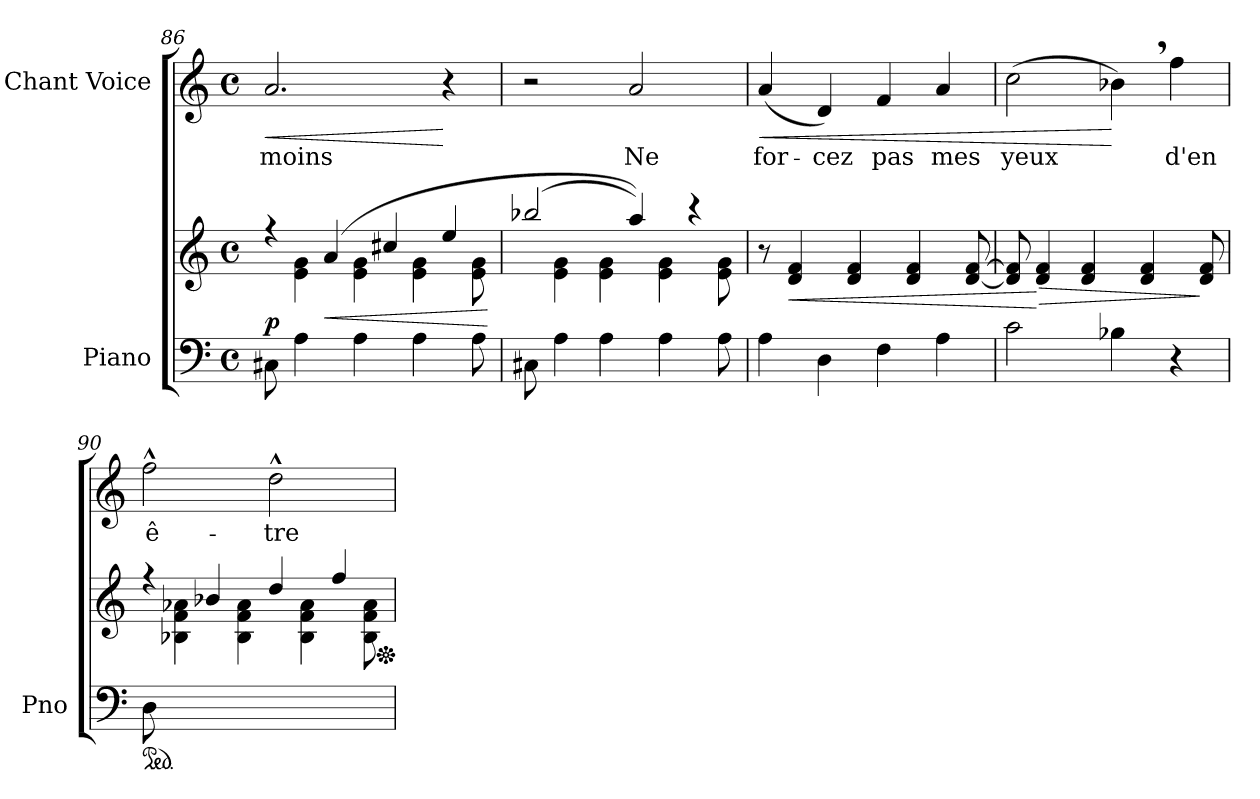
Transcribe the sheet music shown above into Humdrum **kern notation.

**kern	**kern	**dynam	**kern	**text	**dynam
*part2	*part2	*part2	*part1	*part1	*part1
*staff3	*staff2	*staff2/3	*staff1	*staff1	*staff1
*I"Piano	*	*	*I"Chant Voice	*	*
*I'Pno	*	*	*	*	*
*clefF4	*clefG2	*	*clefG2	*	*
*k[]	*k[]	*	*k[]	*	*
*M4/4	*M4/4	*	*M4/4	*	*
*met(c)	*met(c)	*	*met(c)	*	*
=86	=86	=86	=86	=86	=86
*	*^	*	*	*	*
!	!	!	!LO:DY:a=2	!	!	!LO:HP:b
8C#X\	4r	8ryy	p	2.a/	moins	<
4A\	.	4e\ 4g\	.	.	.	.
!	!	!	!LO:HP:b	!	!	!
.	(4a/	.	<	.	.	.
4A\	.	4e\ 4g\	.	.	.	.
.	4cc#X/	.	.	.	.	.
4A\	.	4e\ 4g\	.	.	.	.
.	4ee/	.	.	4r	.	[
8A\	.	8e\ 8g\	.	.	.	.
*	*v	*v	*	*	*	*
.	.	[	.	.	.
=87	=87	=87	=87	=87	=87
*	*^	*	*	*	*
8C#X\	(2bb-X/	8ryy	.	2r	.	.
4A\	.	4e\ 4g\	.	.	.	.
4A\	.	4e\ 4g\	.	.	.	.
.	4aa/))	.	.	2a/	Ne	.
4A\	.	4e\ 4g\	.	.	.	.
.	4r	.	.	.	.	.
8A\	.	8e\ 8g\	.	.	.	.
=88	=88	=88	=88	=88	=88	=88
!	!	!	!	!	!	!LO:HP:b
*	*v	*v	*	*	*	*
4A\	8r	.	(4a/	for-	<
!	!	!LO:HP:b	!	!	!
.	4d/ 4f/	<	.	.	.
4D\	.	.	4d/)	-cez	.
.	4d/ 4f/	.	.	.	.
4F\	.	.	4f/	pas	.
.	4d/ 4f/	.	.	.	.
4A\	.	.	4a/	mes	.
.	[8d/ [8f/	.	.	.	.
=89	=89	=89	=89	=89	=89
2c\	8d/] 8f/]	.	(2cc\	yeux	.
!	!	!LO:HP:n=1:b	!	!	!
.	4d/ 4f/	[ >	.	.	.
.	4d/ 4f/	.	.	.	.
4B-X\	.	.	4b-X,\)	.	[
.	4d/ 4f/	.	.	.	.
4r	.	.	4ff\	d'en	.
.	8d/ 8f/	]	.	.	.
=90	=90	=90	=90	=90	=90
*ped	*	*	*	*	*
*	*^	*	*	*	*
8D\	4r	8ryy	.	2ff^^\	ê-	.
2..ryy	.	4B-X\ 4f\ 4a-X\	.	.	.	.
.	4b-X/	.	.	.	.	.
.	.	4B-\ 4f\ 4a-\	.	.	.	.
.	4dd/	.	.	2dd^^\	-tre	.
.	.	4B-\ 4f\ 4a-\	.	.	.	.
.	4ff/	.	.	.	.	.
.	.	8B-\ 8f\ 8a-\	.	.	.	.
*	*Xped	*	*	*	*	*
*	*v	*v	*	*	*	*
=	=	=	=	=	=
*-	*-	*-	*-	*-	*-
